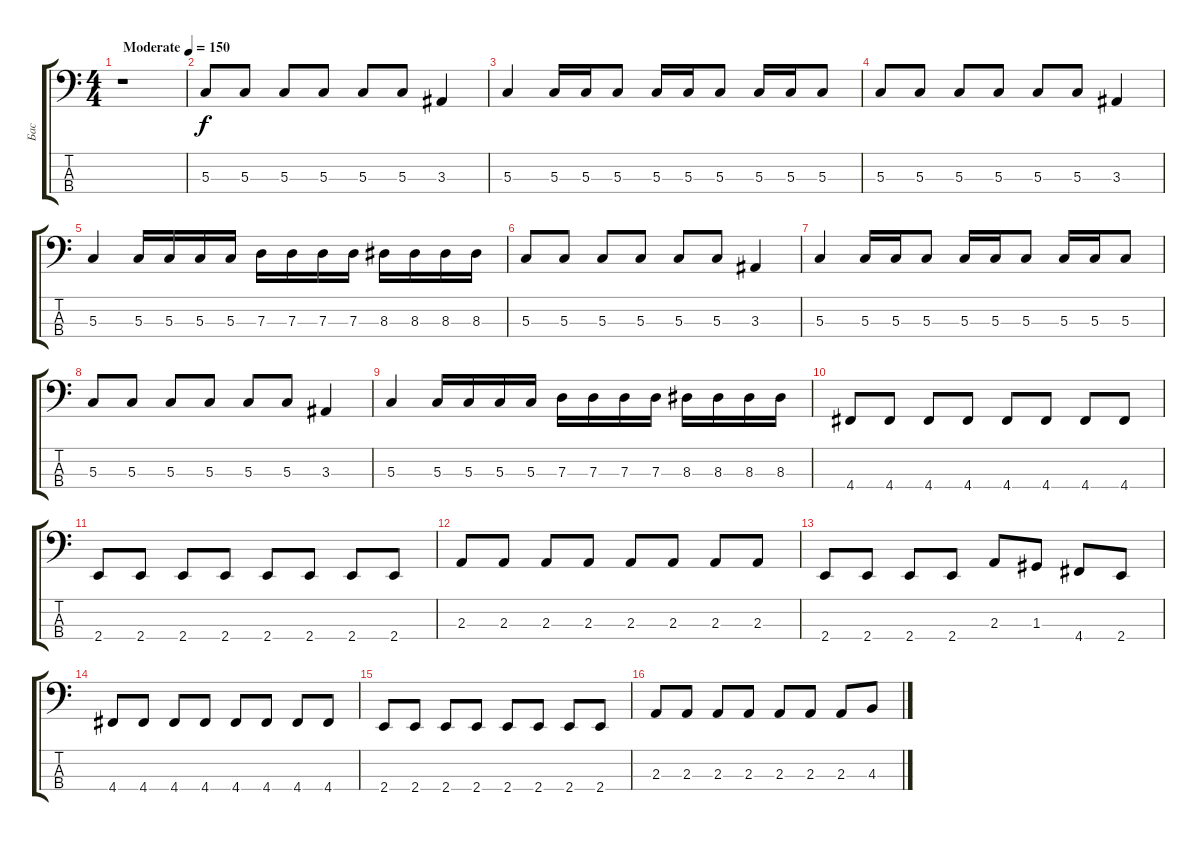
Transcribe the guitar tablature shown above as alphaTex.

\track ("Бас" "Бас") {instrument electricbassfinger}
\staff {score tabs}
\tuning (F2 C2 G1 D1) {hide}
\ts (4 4)
\tempo (150 "Moderate")
\clef f4
\ks c
r.1{dy f instrument electricbassfinger} |
5.3.8 5.3.8 5.3.8 5.3.8 5.3.8 5.3.8 3.3.4 |
5.3.4 5.3.16 5.3.16 5.3.8 5.3.16 5.3.16 5.3.8 5.3.16 5.3.16 5.3.8 |
5.3.8 5.3.8 5.3.8 5.3.8 5.3.8 5.3.8 3.3.4 |
5.3.4 5.3.16 5.3.16 5.3.16 5.3.16 7.3.16 7.3.16 7.3.16 7.3.16 8.3.16 8.3.16 8.3.16 8.3.16 |
5.3.8 5.3.8 5.3.8 5.3.8 5.3.8 5.3.8 3.3.4 |
5.3.4 5.3.16 5.3.16 5.3.8 5.3.16 5.3.16 5.3.8 5.3.16 5.3.16 5.3.8 |
5.3.8 5.3.8 5.3.8 5.3.8 5.3.8 5.3.8 3.3.4 |
5.3.4 5.3.16 5.3.16 5.3.16 5.3.16 7.3.16 7.3.16 7.3.16 7.3.16 8.3.16 8.3.16 8.3.16 8.3.16 |
4.4.8 4.4.8 4.4.8 4.4.8 4.4.8 4.4.8 4.4.8 4.4.8 |
2.4.8 2.4.8 2.4.8 2.4.8 2.4.8 2.4.8 2.4.8 2.4.8 |
2.3.8 2.3.8 2.3.8 2.3.8 2.3.8 2.3.8 2.3.8 2.3.8 |
2.4.8 2.4.8 2.4.8 2.4.8 2.3.8 1.3.8 4.4.8 2.4.8 |
4.4.8 4.4.8 4.4.8 4.4.8 4.4.8 4.4.8 4.4.8 4.4.8 |
2.4.8 2.4.8 2.4.8 2.4.8 2.4.8 2.4.8 2.4.8 2.4.8 |
2.3.8 2.3.8 2.3.8 2.3.8 2.3.8 2.3.8 2.3.8 4.3.8
